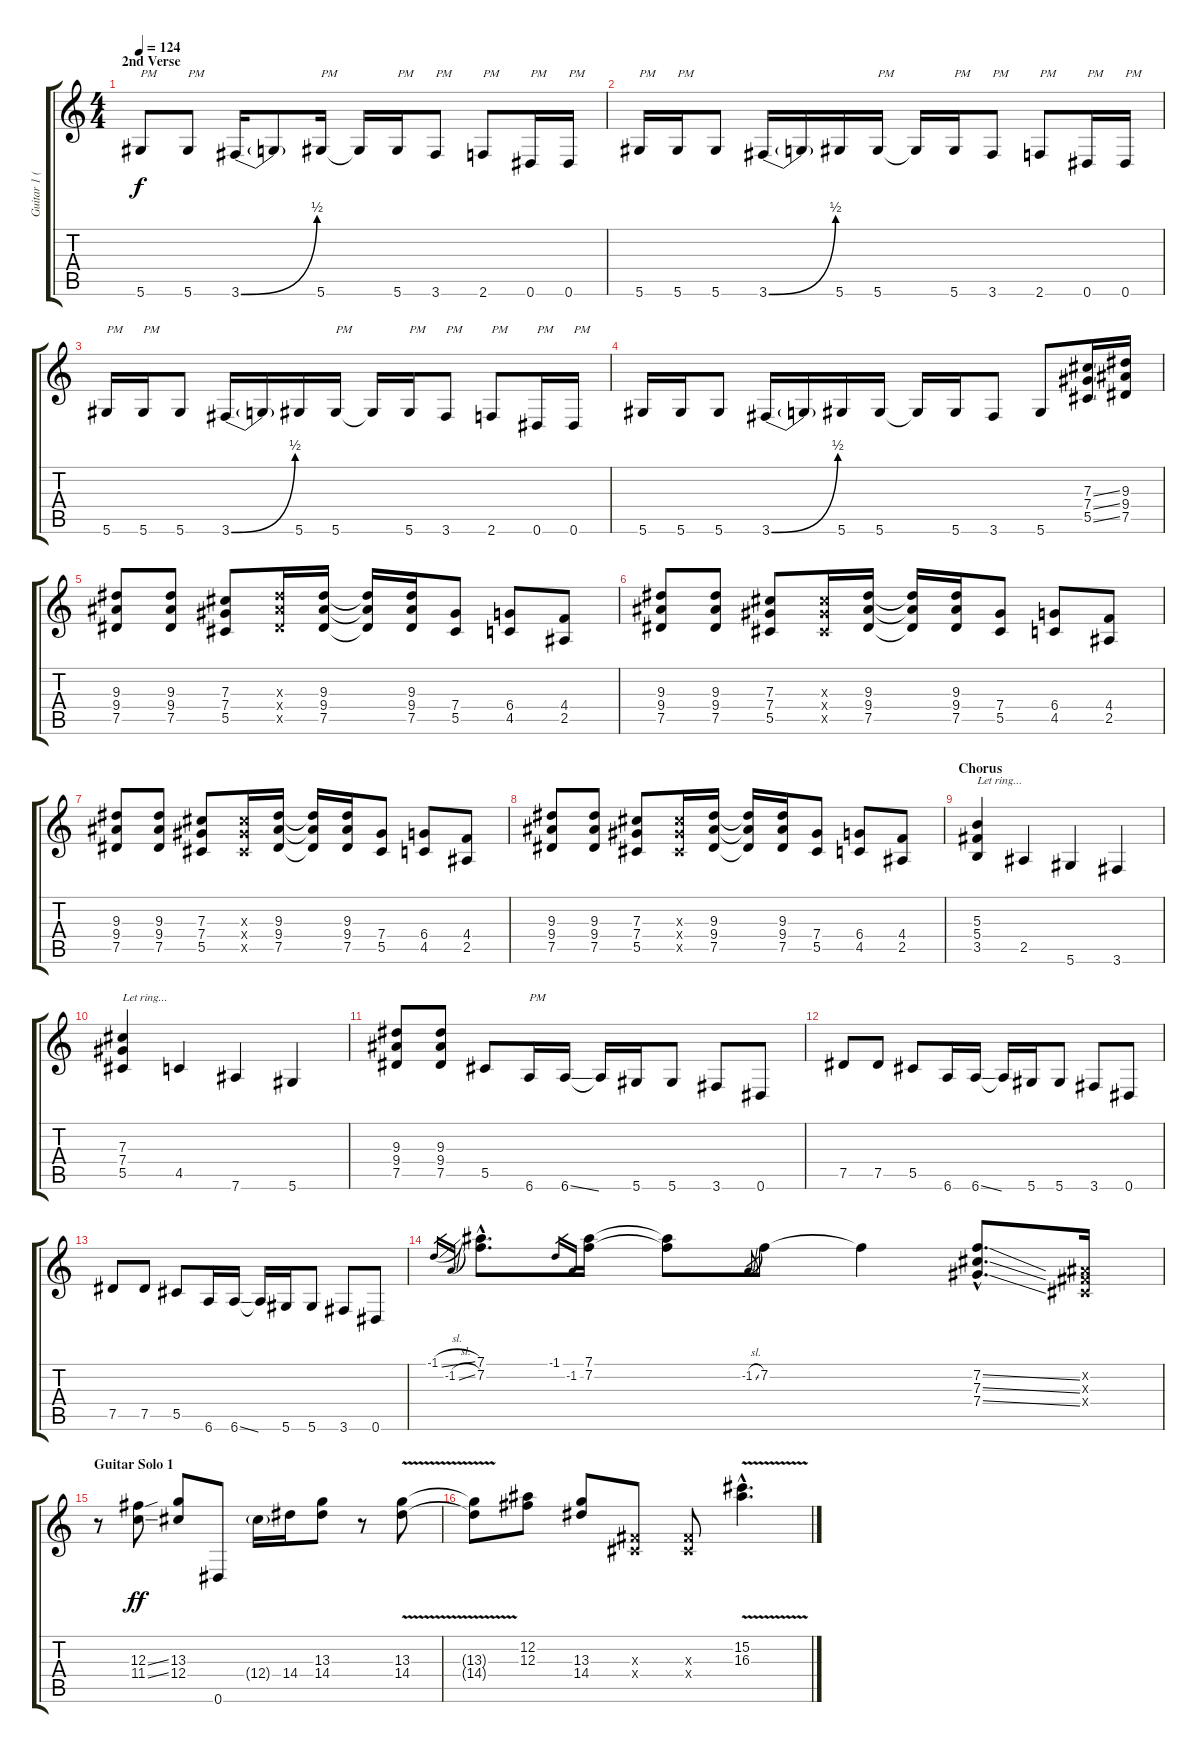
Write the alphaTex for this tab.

\track ("Guitar 1 (Slash)" "Guitar 1 (") {instrument overdrivenguitar}
\staff {score tabs}
\tuning (Eb4 Bb3 Gb3 Db3 Ab2 Eb2) {hide}
\ts (4 4)
\section ("" "2nd Verse")
\tempo 124
\clef g2
\ks c
5.6.8{txt "PM" dy f} 5.6.8{txt "PM"} 3.6{be (bend 0 0 60 2)}.16 3.6{t}.8 5.6.16{txt "PM"} 5.6{t}.16 5.6.16{txt "PM"} 3.6.8{txt "PM"} 2.6.8{txt "PM"} 0.6.16{txt "PM"} 0.6.16{txt "PM"} |
5.6.16{txt "PM"} 5.6.16{txt "PM"} 5.6.8 3.6{be (bend 0 0 60 2)}.16 3.6{t}.16 5.6.16 5.6.16{txt "PM"} 5.6{t}.16 5.6.16{txt "PM"} 3.6.8{txt "PM"} 2.6.8{txt "PM"} 0.6.16{txt "PM"} 0.6.16{txt "PM"} |
5.6.16{txt "PM"} 5.6.16{txt "PM"} 5.6.8 3.6{be (bend 0 0 60 2)}.16 3.6{t}.16 5.6.16 5.6.16{txt "PM"} 5.6{t}.16 5.6.16{txt "PM"} 3.6.8{txt "PM"} 2.6.8{txt "PM"} 0.6.16{txt "PM"} 0.6.16{txt "PM"} |
5.6.16 5.6.16 5.6.8 3.6{be (bend 0 0 60 2)}.16 3.6{t}.16 5.6.16 5.6.16 5.6{t}.16 5.6.16 3.6.8 5.6.8 (7.3{ss} 7.4{ss} 5.5{ss}).16 (9.3 9.4 7.5).16 |
(9.3 9.4 7.5).8 (9.3 9.4 7.5).8 (7.3 7.4 5.5).8 (9.3{x} 9.4{x} 7.5{x}).16 (9.3 9.4 7.5).16 (9.3{t} 9.4{t} 7.5{t}).16 (9.3 9.4 7.5).16 (7.4 5.5).8 (6.4 4.5).8 (4.4 2.5).8 |
(9.3 9.4 7.5).8 (9.3 9.4 7.5).8 (7.3 7.4 5.5).8 (7.3{x} 7.4{x} 5.5{x}).16 (9.3 9.4 7.5).16 (9.3{t} 9.4{t} 7.5{t}).16 (9.3 9.4 7.5).16 (7.4 5.5).8 (6.4 4.5).8 (4.4 2.5).8 |
(9.3 9.4 7.5).8 (9.3 9.4 7.5).8 (7.3 7.4 5.5).8 (7.3{x} 7.4{x} 5.5{x}).16 (9.3 9.4 7.5).16 (9.3{t} 9.4{t} 7.5{t}).16 (9.3 9.4 7.5).16 (7.4 5.5).8 (6.4 4.5).8 (4.4 2.5).8 |
(9.3 9.4 7.5).8 (9.3 9.4 7.5).8 (7.3 7.4 5.5).8 (7.3{x} 7.4{x} 5.5{x}).16 (9.3 9.4 7.5).16 (9.3{t} 9.4{t} 7.5{t}).16 (9.3 9.4 7.5).16 (7.4 5.5).8 (6.4 4.5).8 (4.4 2.5).8 |
\section ("" "Chorus")
(5.3 5.4 3.5).4{txt "Let ring..."} 2.5.4 5.6.4 3.6.4 |
(7.3 7.4 5.5).4{txt "Let ring..."} 4.5.4 7.6.4 5.6.4 |
(9.3 9.4 7.5).8 (9.3 9.4 7.5).8 5.5.8 6.6.16{txt "PM"} 6.6{ss}.16 6.6{t}.16 5.6.16 5.6.8 3.6.8 0.6.8 |
7.5.8 7.5.8 5.5.8 6.6.16 6.6{ss}.16 6.6{t}.16 5.6.16 5.6.8 3.6.8 0.6.8 |
7.5.8 7.5.8 5.5.8 6.6.16 6.6{ss}.16 6.6{t}.16 5.6.16 5.6.8 3.6.8 0.6.8 |
-1.1{sl}.16{gr} -1.2{sl}.16{gr} (7.1{hac} 7.2{hac}).8{d} -1.1.16{gr} -1.2.16{gr} (7.1 7.2).16 (7.1{t} 7.2{t}).8 -1.2{sl}.8{gr} 7.2.8 7.2{t}.4 (7.2{ss hac} 7.3{ss hac} 7.4{ss hac}).8{d} (0.2{x} 0.3{x} 0.4{x}).16 |
\section ("" "Guitar Solo 1")
r.8 (12.3{ss} 11.4{ss}).8{dy ff} (13.3 12.4).8 0.6.8 12.4{g}.16 14.4.16 (13.3 14.4).8 r.8 (13.3{v} 14.4{v}).8 |
(13.3{t} 14.4{t}).8 (12.2 12.3).8 (13.3 14.4).8 (0.3{x} 0.4{x}).8 (0.3{x} 0.4{x}).8 (15.2{v hac} 16.3{v hac}).4{d}
